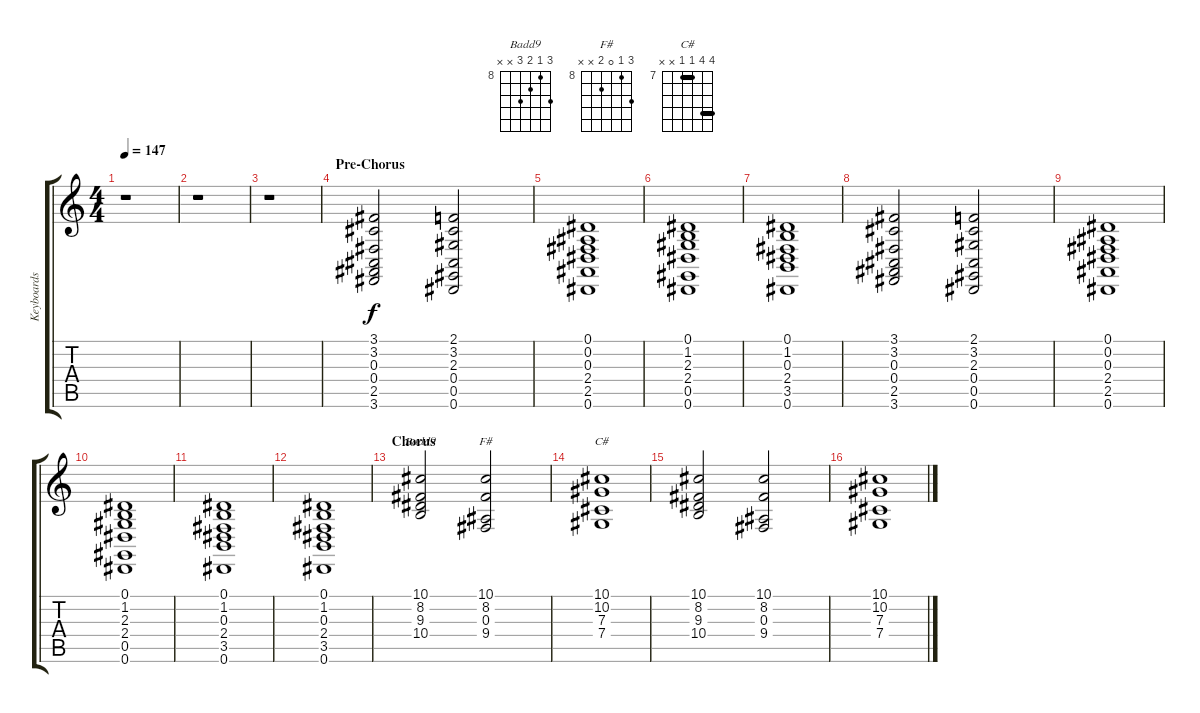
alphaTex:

\track ("Keyboards" "Keyboards") {instrument stringensemble1}
\staff {score tabs}
\tuning (Eb4 Bb3 Gb3 Db3 Ab2 Eb2) {hide}
\chord ("Badd9" 10 8 9 10 x x) {firstfret 8}
\chord ("F#" 10 8 0 9 x x) {firstfret 8}
\chord ("C#" 10 10 7 7 x x) {firstfret 7 barre (7 10)}
\ts (4 4)
\tempo 147
\clef g2
\ks c
r.1{dy f} |
r.1 |
r.1 |
\section ("" "Pre-Chorus")
(3.1 3.2 0.3 0.4 2.5 3.6).2 (2.1 3.2 2.3 0.4 0.5 0.6).2 |
(0.1 0.2 0.3 2.4 2.5 0.6).1 |
(0.1 1.2 2.3 2.4 0.5 0.6).1 |
(0.1 1.2 0.3 2.4 3.5 0.6).1 |
(3.1 3.2 0.3 0.4 2.5 3.6).2 (2.1 3.2 2.3 0.4 0.5 0.6).2 |
(0.1 0.2 0.3 2.4 2.5 0.6).1 |
(0.1 1.2 2.3 2.4 0.5 0.6).1 |
(0.1 1.2 0.3 2.4 3.5 0.6).1 |
(0.1 1.2 0.3 2.4 3.5 0.6).1 |
\section ("" "Chorus")
(10.1 8.2 9.3 10.4).2{ch "Badd9"} (10.1 8.2 0.3 9.4).2{ch "F#"} |
(10.1 10.2 7.3 7.4).1{ch "C#"} |
(10.1 8.2 9.3 10.4).2 (10.1 8.2 0.3 9.4).2 |
(10.1 10.2 7.3 7.4).1
